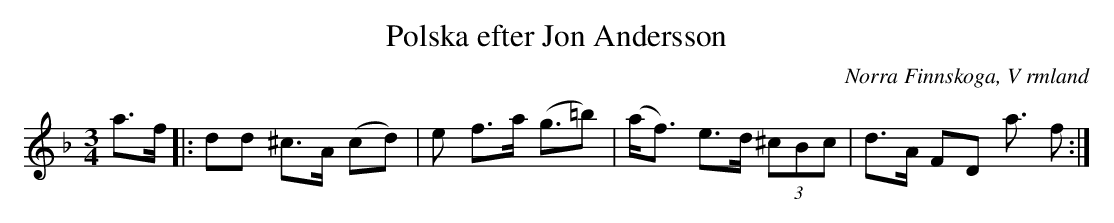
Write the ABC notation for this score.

X:1
T:Polska efter Jon Andersson
O:Norra Finnskoga, V rmland
M:3/4
L:1/8
K:Dm
a3/2f/2|:dd ^c3/2A/2 (cd)|e f3/2a/2 (g3/2=b)| (a/2f3/2) e3/2d/2 (3^cBc|d3/2A/2 FD a3/2 f :|
